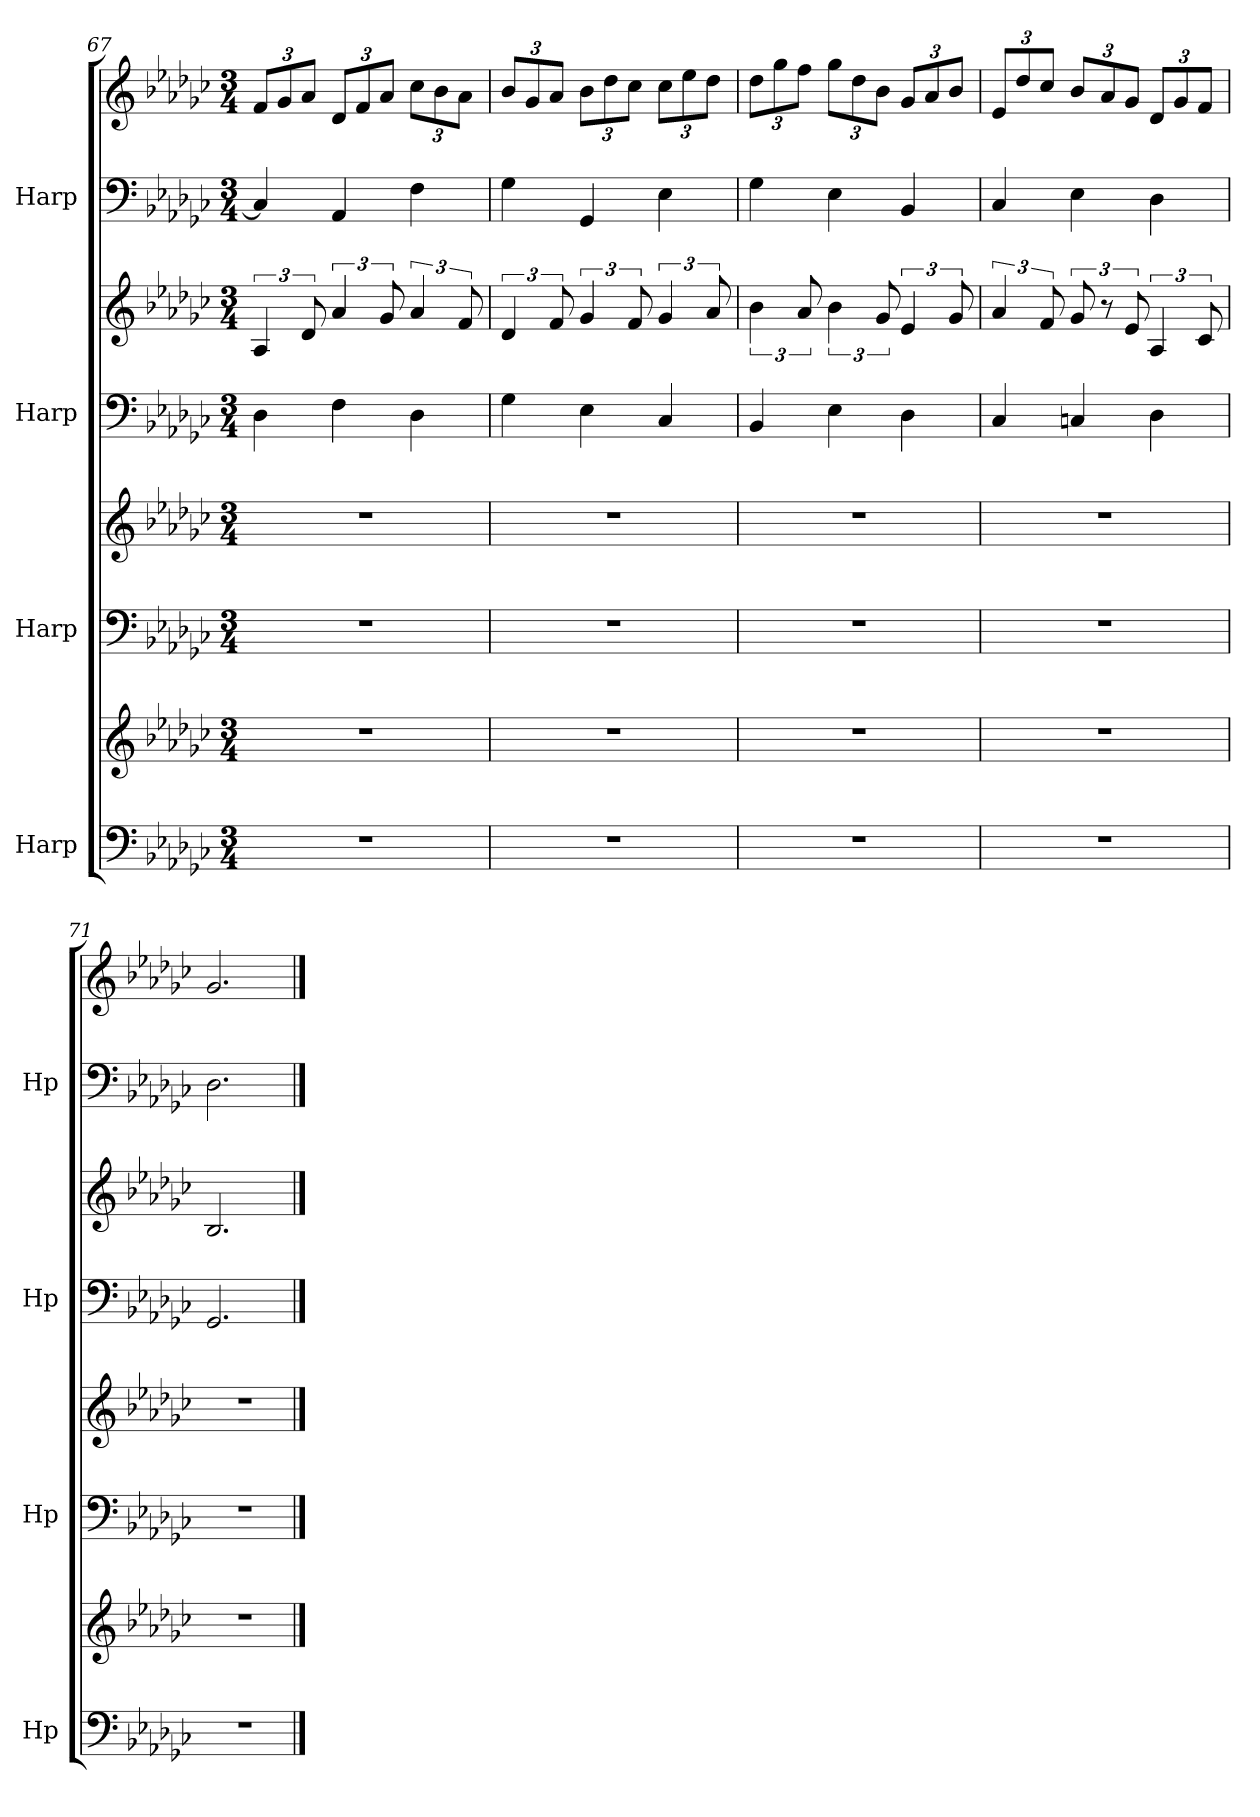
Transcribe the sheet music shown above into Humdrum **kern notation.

**kern	**kern	**kern	**kern	**kern	**kern	**kern	**kern
*part4	*part4	*part3	*part3	*part2	*part2	*part1	*part1
*staff8	*staff7	*staff6	*staff5	*staff4	*staff3	*staff2	*staff1
*I"Harp	*	*I"Harp	*	*I"Harp	*	*I"Harp	*
*I'Hp	*	*I'Hp	*	*I'Hp	*	*I'Hp	*
*clefF4	*clefG2	*clefF4	*clefG2	*clefF4	*clefG2	*clefF4	*clefG2
*k[b-e-a-d-g-c-]	*k[b-e-a-d-g-c-]	*k[b-e-a-d-g-c-]	*k[b-e-a-d-g-c-]	*k[b-e-a-d-g-c-]	*k[b-e-a-d-g-c-]	*k[b-e-a-d-g-c-]	*k[b-e-a-d-g-c-]
*M3/4	*M3/4	*M3/4	*M3/4	*M3/4	*M3/4	*M3/4	*M3/4
*	*	*	*	*	*	*	*Xbrackettup
=67	=67	=67	=67	=67	=67	=67	=67
2.r	2.r	2.r	2.r	4D-\	6A-/	4C-/]	12f/L
.	.	.	.	.	.	.	12g-/
.	.	.	.	.	12d-/	.	12a-/J
.	.	.	.	4F\	6a-/	4AA-/	12d-/L
.	.	.	.	.	.	.	12f/
.	.	.	.	.	12g-/	.	12a-/J
.	.	.	.	4D-\	6a-/	4F\	12cc-\L
.	.	.	.	.	.	.	12b-\
.	.	.	.	.	12f/	.	12a-\J
=68	=68	=68	=68	=68	=68	=68	=68
2.r	2.r	2.r	2.r	4G-\	6d-/	4G-\	12b-/L
.	.	.	.	.	.	.	12g-/
.	.	.	.	.	12f/	.	12a-/J
.	.	.	.	4E-\	6g-/	4GG-/	12b-\L
.	.	.	.	.	.	.	12dd-\
.	.	.	.	.	12f/	.	12cc-\J
.	.	.	.	4C-/	6g-/	4E-\	12cc-\L
.	.	.	.	.	.	.	12ee-\
.	.	.	.	.	12a-/	.	12dd-\J
!!LO:PB:g=z
=69	=69	=69	=69	=69	=69	=69	=69
2.r	2.r	2.r	2.r	4BB-/	6b-\	4G-\	12dd-\L
.	.	.	.	.	.	.	12gg-\
.	.	.	.	.	12a-/	.	12ff\J
.	.	.	.	4E-\	6b-\	4E-\	12gg-\L
.	.	.	.	.	.	.	12dd-\
.	.	.	.	.	12g-/	.	12b-\J
.	.	.	.	4D-\	6e-/	4BB-/	12g-/L
.	.	.	.	.	.	.	12a-/
.	.	.	.	.	12g-/	.	12b-/J
=70	=70	=70	=70	=70	=70	=70	=70
2.r	2.r	2.r	2.r	4C-/	6a-/	4C-/	12e-/L
.	.	.	.	.	.	.	12dd-/
.	.	.	.	.	12f/	.	12cc-/J
.	.	.	.	4Cn/	12g-/	4E-\	12b-/L
.	.	.	.	.	12r	.	12a-/
.	.	.	.	.	12e-/	.	12g-/J
.	.	.	.	4D-\	6A-/	4D-\	12d-/L
.	.	.	.	.	.	.	12g-/
.	.	.	.	.	12c-/	.	12f/J
=71	=71	=71	=71	=71	=71	=71	=71
2.r	2.r	2.r	2.r	2.GG-/	2.B-/	2.D-\	2.g-/
==	==	==	==	==	==	==	==
*-	*-	*-	*-	*-	*-	*-	*-
